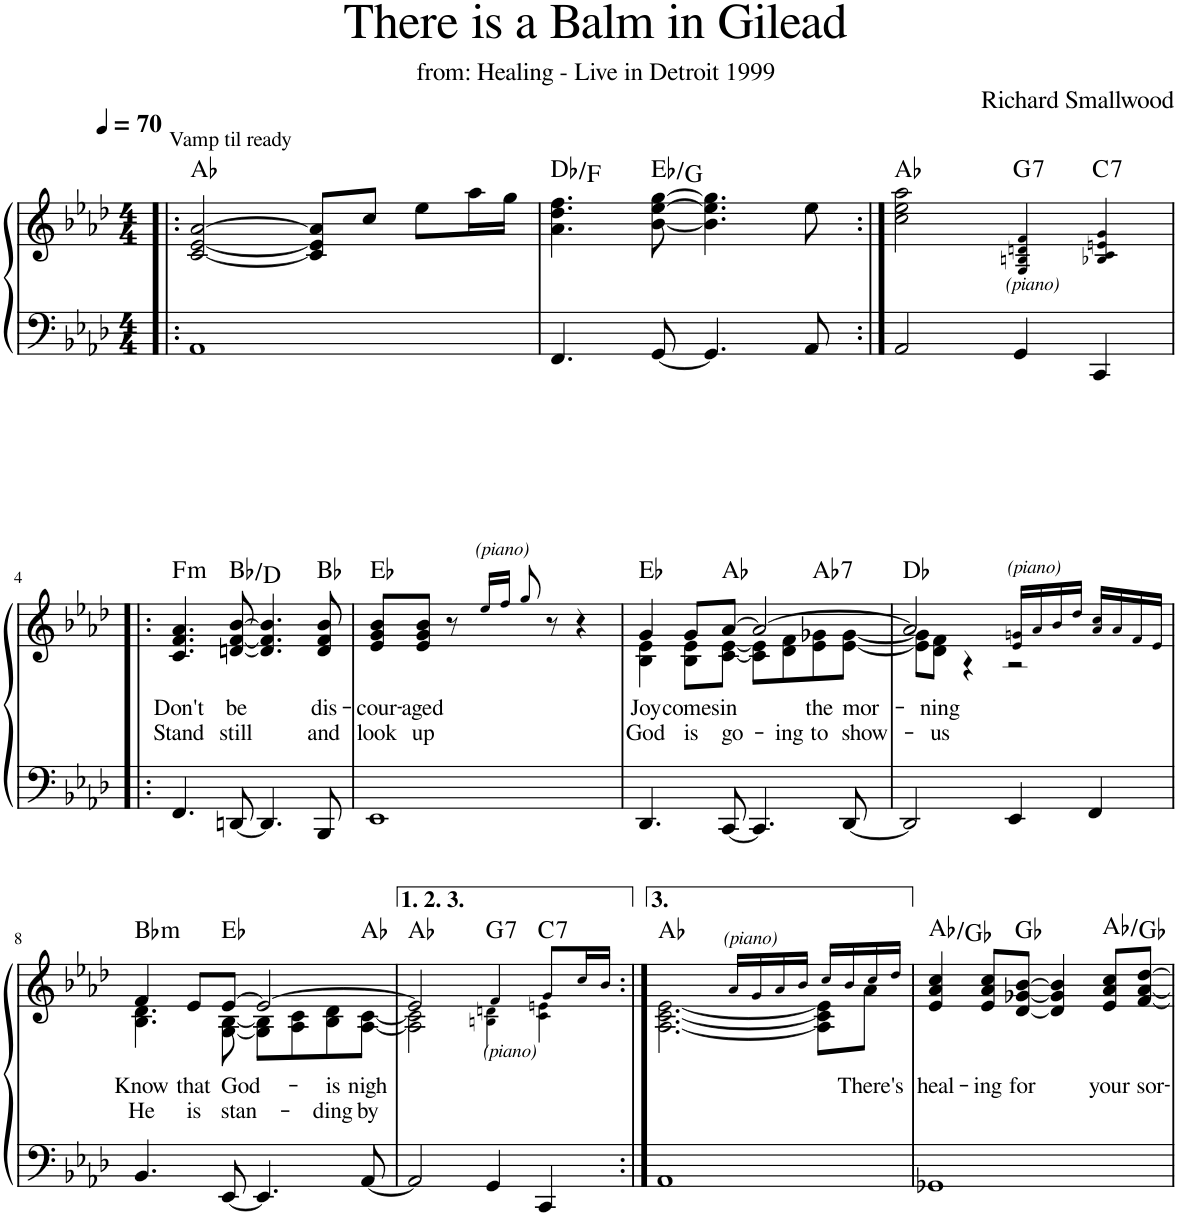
**kern	**kern	**text	**text	**harte
*part1	*part1	*part1	*part1	*part1
*staff2	*staff1	*staff1	*staff1	*
*I"Piano	*	*	*	*
*I'Pno.	*	*	*	*
*clefF4	*clefG2	*	*	*
*k[b-e-a-d-]	*k[b-e-a-d-]	*	*	*
*M4/4	*M4/4	*	*	*
*MM70	*MM70	*	*	*
=1!|:	=1!|:	=1!|:	=1!|:	=1!|:
!	!LO:TX:a:t=Vamp til ready	!	!	!
1AA-	[2c/ [2e-/ [2a-/	.	.	Ab:maj
.	8c/] 8e-/] 8a-/]L	.	.	.
.	8cc/J	.	.	.
.	8ee-\L	.	.	.
.	16aa-\L	.	.	.
.	16gg\JJ	.	.	.
=2	=2	=2	=2	=2
4.FF/	4.a-\ 4.dd-\ 4.ff\	.	.	Db:maj/3
[8GG/	[8b-\ [8ee-\ [8gg\	.	.	Eb:maj/3
4.GG/]	4.b-\] 4.ee-\] 4.gg\]	.	.	.
8AA-/	8ee-\	.	.	.
=3:|!	=3:|!	=3:|!	=3:|!	=3:|!
2AA-/	2cc\ 2ee-\ 2aa-\	.	.	Ab:maj
!	!LO:TX:b:i:t=(piano)	!	!	!LO:H:kt=7
4GG/	4G!/ 4Bn!/ 4dn!/ 4f!/	.	.	G:7
!	!	!	!	!LO:H:kt=7
4CC/	4B-X!/ 4c!/ 4en!/ 4g!/	.	.	C:7
!!LO:LB:g=z
=4!|:	=4!|:	=4!|:	=4!|:	=4!|:
!	!	!LO:LY:b	!LO:LY:b	!LO:H:kt=m
4.FF/	4.c/ 4.f/ 4.a-/	Don't	Stand	F:min
!	!	!LO:LY:b	!LO:LY:b	!
[8DDn/	[8dn/ [8f/ [8b-/	be	still	Bb:maj/3
4.DD/]	4.d/] 4.f/] 4.b-/]	.	.	.
!	!	!LO:LY:b	!LO:LY:b	!
8BBB-/	8d/ 8f/ 8b-/	dis-	and	Bb:maj
=5	=5	=5	=5	=5
!	!	!LO:LY:b	!LO:LY:b	!
1EE-	8e-/ 8g/ 8b-/L	-cour-	look	Eb:maj
!	!	!LO:LY:b	!LO:LY:b	!
.	8e-/ 8g/ 8b-/J	-aged	up	.
.	8r	.	.	.
!	!LO:TX:a:i:t=(piano)	!	!	!
.	16ee-!/LL	.	.	.
.	16ff!/JJ	.	.	.
.	8gg!/	.	.	.
.	8r	.	.	.
.	4r	.	.	.
=6	=6	=6	=6	=6
*	*^	*	*	*
!	!	!	!LO:LY:b	!LO:LY:b	!
4.DD-/	4g/	4B-\ 4e-\	Joy	God	Eb:maj
!	!	!	!LO:LY:b	!LO:LY:b	!
.	8g/L	8B-\ 8e-\L	comes	is	.
!	!	!	!LO:LY:b	!LO:LY:b	!
[8CC/	[8a-/J	[8c\ [8e-\J	in	go-	Ab:maj
4.CC/]	2a-/_	8c\] 8e-\]L	.	.	.
!	!	!	!	!LO:LY:b	!
.	.	8d-\ 8f\	.	-ing	.
!	!	!	!LO:LY:b	!LO:LY:b	!LO:H:kt=7
.	.	8e-\ 8g-X\	-the	to	Ab:7
!	!	!	!LO:LY:b	!LO:LY:b	!
[8DD-/	.	[8e-\ [8g-\J	mor-	show-	.
=7	=7	=7	=7	=7	=7
2DD-/]	2a-/]	8e-\] 8g-\]L	.	.	Db:maj
!	!	!	!LO:LY:b	!LO:LY:b	!
.	.	8d-\ 8f\J	-ning	-us	.
.	.	4r	.	.	.
!	!LO:TX:a:i:t=(piano)	!	!	!	!
4EE-/	16e-!/ 16gn!/LL	2r	.	.	.
.	16a-!/	.	.	.	.
.	16b-!/	.	.	.	.
.	16dd-!/JJ	.	.	.	.
4FF/	16a-!/ 16cc!/LL	.	.	.	.
.	16a-!/	.	.	.	.
.	16f!/	.	.	.	.
.	16e-!/JJ	.	.	.	.
!!LO:LB:g=z	!!
=8	=8	=8	=8	=8	=8
!	!	!	!LO:LY:b	!LO:LY:b	!LO:H:kt=m
4.BB-/	4f/	4.B-\ 4.d-\	Know	He	Bb:min
!	!	!	!LO:LY:b	!LO:LY:b	!
.	8e-/L	.	that	is	.
!	!	!	!LO:LY:b	!LO:LY:b	!
[8EE-/	[8e-/J	[8G\ [8B-\	God-	stan-	Eb:maj
4.EE-/]	2e-/_	8G\] 8B-\]L	.	.	.
.	.	8A-\ 8c\	.	.	.
!	!	!	!LO:LY:b	!LO:LY:b	!
.	.	8B-\ 8d-\	is	ding	.
!	!	!	!LO:LY:b	!LO:LY:b	!
[8AA-/	.	[8A-\ [8c\J	nigh	by	Ab:maj
=9	=9	=9	=9	=9	=9
2AA-/]	2e-/]	2A-\] 2c\]	.	.	Ab:maj
!	!LO:TX:b:i:t=(piano)	!	!	!	!LO:H:kt=7
4GG/	4f!/	4Bn!\ 4dn!\	.	.	G:7
!	!	!	!	!	!LO:H:kt=7
4CC/	8g!/L	4c!\ 4en!\	.	.	C:7
.	16cc!/L	.	.	.	.
.	16b-!/JJ	.	.	.	.
=10:|!	=10:|!	=10:|!	=10:|!	=10:|!	=10:|!
1AA-	2ryy	[2.A-\ [2.c\ [2.e-\	.	.	Ab:maj
!	!LO:TX:a:i:t=(piano)	!	!	!	!
.	16a-!/LL	.	.	.	.
.	16g!/	.	.	.	.
.	16a-!/	.	.	.	.
.	16b-!/JJ	.	.	.	.
.	16cc!/LL	8A-\] 8c\] 8e-\]L	.	.	.
.	16b-!/	.	.	.	.
!	!	!	!LO:LY:b	!	!
.	16cc!/	8a-\J	There's	.	.
.	16dd-!/JJ	.	.	.	.
*	*v	*v	*	*	*
=11	=11	=11	=11	=11
!	!	!LO:LY:b	!	!
1GG-X	4e-/ 4a-/ 4cc/	heal-	.	Ab:maj/b7
!	!	!LO:LY:b	!	!
.	8e-/ 8a-/ 8cc/L	-ing	.	.
!	!	!LO:LY:b	!	!
.	[8d-/ [8g-X/ [8b-/J	for	.	Gb:maj
.	4d-/] 4g-/] 4b-/]	.	.	.
!	!	!LO:LY:b	!	!
.	8e-/ 8a-/ 8cc/L	your	.	Ab:maj/b7
!	!	!LO:LY:b	!	!
.	[8f/ [8a-/ [8dd-/J	sor-	.	.
=	=	=	=	=
*-	*-	*-	*-	*-
